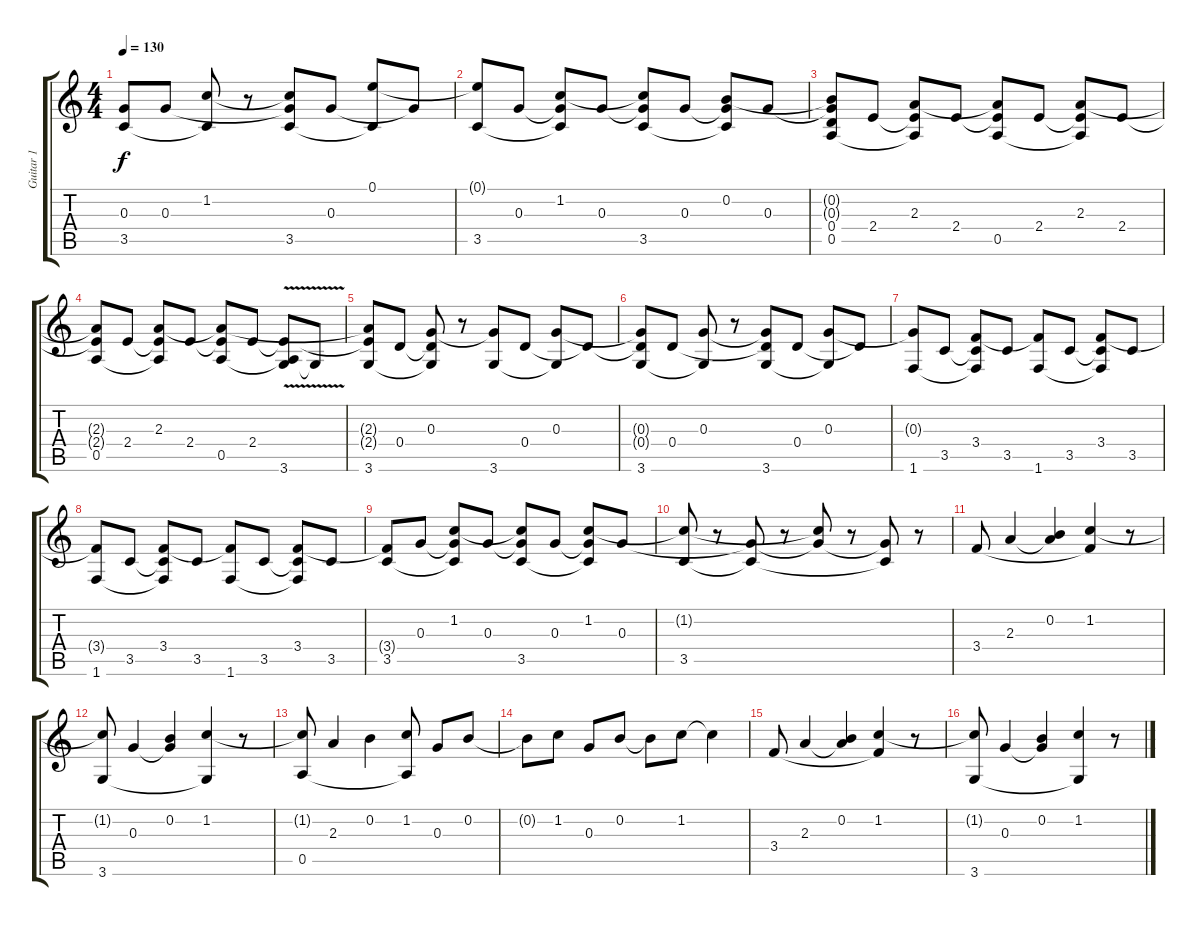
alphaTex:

\track ("Guitar 1" "Guitar 1") {instrument acousticguitarsteel}
\staff {score tabs}
\tuning (E4 B3 G3 D3 A2 E2) {hide}
\ts (4 4)
\tempo 130
\clef g2
\ks c
(0.3{t} 3.5).8{dy f} 0.3.8 (1.2 3.5{t}).8 r.8 (1.2{t} 0.3{t} 3.5).8 0.3.8 (0.1 3.5{t}).8 0.3{t}.8 |
(0.1{t} 3.5).8 0.3.8 (1.2 0.3{t} 3.5{t}).8 0.3.8 (1.2{t} 0.3{t} 3.5).8 0.3.8 (0.2 0.3{t} 3.5{t}).8 0.3.8 |
(0.2{t} 0.3{t} 0.4{t} 0.5).8 2.4.8 (2.3 2.4{t} 0.5{t}).8 2.4.8 (2.3{t} 2.4{t} 0.5).8 2.4.8 (2.3 2.4{t} 0.5{t}).8 2.4.8 |
(2.3{t} 2.4{t} 0.5).8 2.4.8 (2.3 2.4{t} 0.5{t}).8 2.4.8 (2.3{t} 2.4{t} 0.5).8 2.4.8 (2.4{t} 0.5{t} 3.6{v}).8 3.6{t}.8 |
(2.3{t} 2.4{t} 3.6).8 0.4.8 (0.3 0.4{t} 3.6{t}).8 r.8 (0.3{t} 3.6).8 0.4.8 (0.3 3.6{t}).8 0.4{t}.8 |
(0.3{t} 0.4{t} 3.6).8 0.4.8 (0.3 3.6{t}).8 r.8 (0.3{t} 0.4{t} 3.6).8 0.4.8 (0.3 3.6{t}).8 0.4{t}.8 |
(0.3{t} 1.6).8 3.5.8 (3.4 3.5{t} 1.6{t}).8 3.5.8 (3.4{t} 1.6).8 3.5.8 (3.4 3.5{t} 1.6{t}).8 3.5.8 |
(3.4{t} 1.6).8 3.5.8 (3.4 3.5{t} 1.6{t}).8 3.5.8 (3.4{t} 1.6).8 3.5.8 (3.4 3.5{t} 1.6{t}).8 3.5.8 |
(3.4{t} 3.5).8 0.3.8 (1.2 0.3{t} 3.5{t}).8 0.3.8 (1.2{t} 0.3{t} 3.5).8 0.3.8 (1.2 0.3{t} 3.5{t}).8 0.3.8 |
(1.2{t} 3.5).8 r.8 (0.3{t} 3.5{t}).8 r.8 (1.2{t} 0.3{t}).8 r.8 (0.3{t} 3.5{t}).8 r.8 |
3.4.8 2.3.4 (0.2 2.3{t}).4 (1.2 3.4{t}).4 r.8 |
(1.2{t} 3.6).8 0.3.4 (0.2 0.3{t}).4 (1.2 3.6{t}).4 r.8 |
(1.2{t} 0.5).8 2.3.4 0.2.4 (1.2 0.5{t}).8 0.3.8 0.2.8 |
0.2{t}.8 1.2.8 0.3.8 0.2.8 0.2{t}.8 1.2.8 1.2{t}.4 |
3.4.8 2.3.4 (0.2 2.3{t}).4 (1.2 3.4{t}).4 r.8 |
(1.2{t} 3.6).8 0.3.4 (0.2 0.3{t}).4 (1.2 3.6{t}).4 r.8
